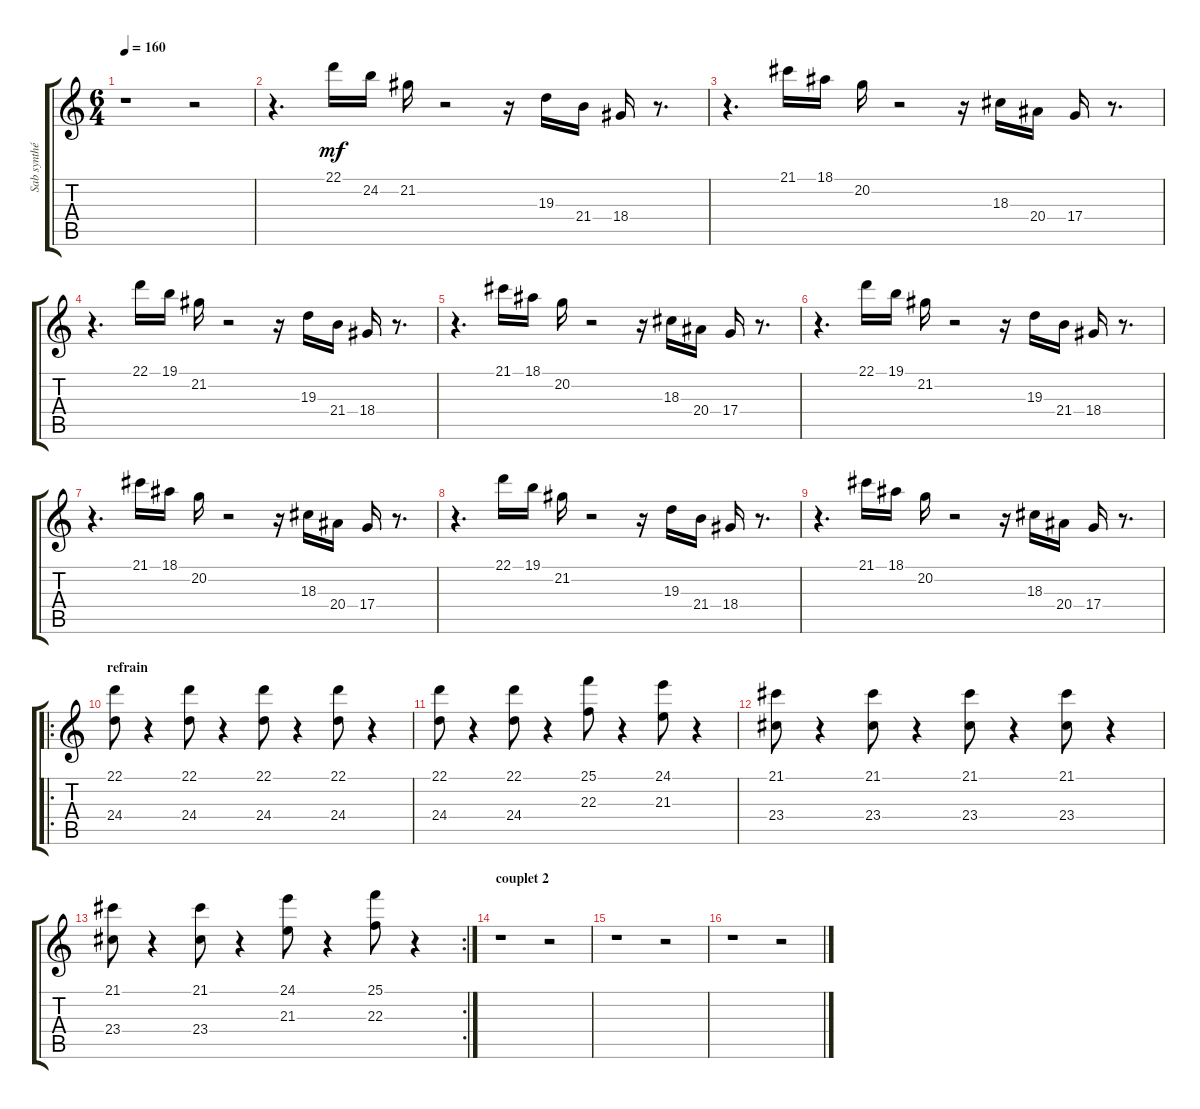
\track ("Sab synthé_MD" "Sab synthé") {instrument stringensemble1}
\staff {score tabs}
\tuning (E4 B3 G3 D3 A2 E2) {hide}
\ts (6 4)
\tempo 160
\clef g2
\ks c
r.1{dy mf} r.2 |
r.4{d} 22.1.16 24.2.16 21.2.16 r.2 r.16 19.3.16 21.4.16 18.4.16 r.8{d} |
r.4{d} 21.1.16 18.1.16 20.2.16 r.2 r.16 18.3.16 20.4.16 17.4.16 r.8{d} |
r.4{d} 22.1.16 19.1.16 21.2.16 r.2 r.16 19.3.16 21.4.16 18.4.16 r.8{d} |
r.4{d} 21.1.16 18.1.16 20.2.16 r.2 r.16 18.3.16 20.4.16 17.4.16 r.8{d} |
r.4{d} 22.1.16 19.1.16 21.2.16 r.2 r.16 19.3.16 21.4.16 18.4.16 r.8{d} |
r.4{d} 21.1.16 18.1.16 20.2.16 r.2 r.16 18.3.16 20.4.16 17.4.16 r.8{d} |
r.4{d} 22.1.16 19.1.16 21.2.16 r.2 r.16 19.3.16 21.4.16 18.4.16 r.8{d} |
r.4{d} 21.1.16 18.1.16 20.2.16 r.2 r.16 18.3.16 20.4.16 17.4.16 r.8{d} |
\ro
\section ("" "refrain")
(22.1 24.4).8 r.4 (22.1 24.4).8 r.4 (22.1 24.4).8 r.4 (22.1 24.4).8 r.4 |
(22.1 24.4).8 r.4 (22.1 24.4).8 r.4 (25.1 22.3).8 r.4 (24.1 21.3).8 r.4 |
(21.1 23.4).8 r.4 (21.1 23.4).8 r.4 (21.1 23.4).8 r.4 (21.1 23.4).8 r.4 |
\rc 2
(21.1 23.4).8 r.4 (21.1 23.4).8 r.4 (24.1 21.3).8 r.4 (25.1 22.3).8 r.4 |
\section ("" "couplet 2")
r.1 r.2 |
r.1 r.2 |
r.1 r.2
